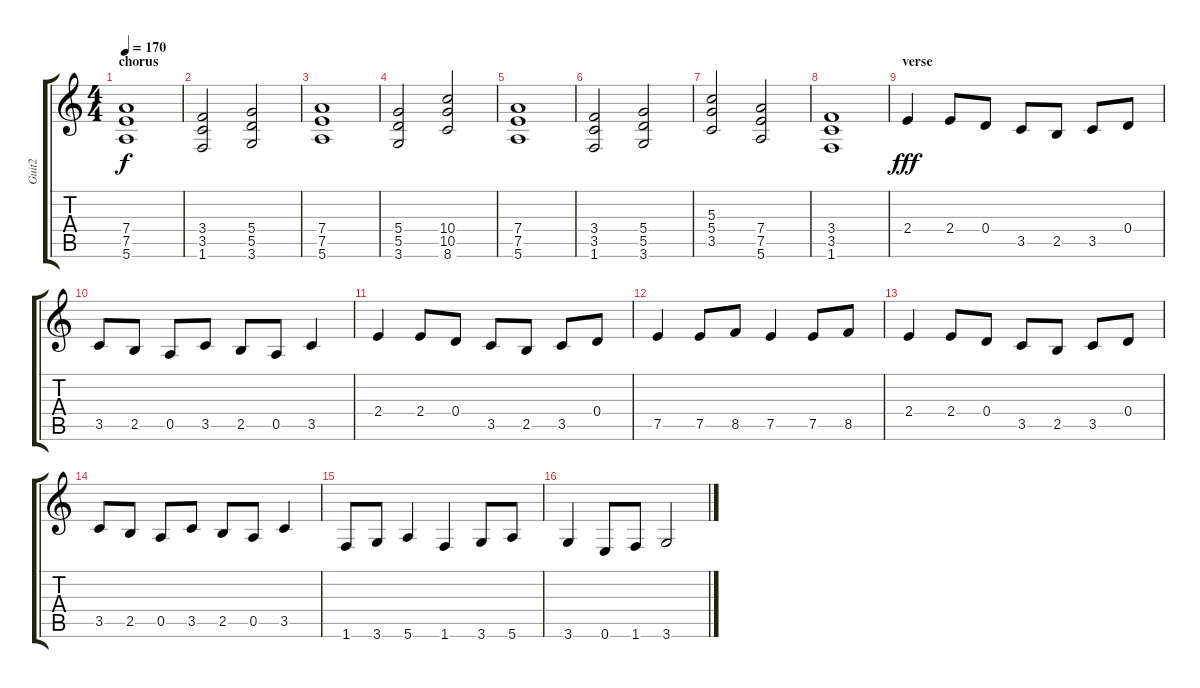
\track ("Guit2" "Guit2") {instrument overdrivenguitar}
\staff {score tabs}
\tuning (E4 B3 G3 D3 A2 E2) {hide}
\ts (4 4)
\section ("" "chorus")
\tempo 170
\clef g2
\ks c
(7.4 7.5 5.6).1{dy f} |
(3.4 3.5 1.6).2 (5.4 5.5 3.6).2 |
(7.4 7.5 5.6).1 |
(5.4 5.5 3.6).2 (10.4 10.5 8.6).2 |
(7.4 7.5 5.6).1 |
(3.4 3.5 1.6).2 (5.4 5.5 3.6).2 |
(5.3 5.4 3.5).2 (7.4 7.5 5.6).2 |
(3.4 3.5 1.6).1 |
\section ("" "verse")
2.4.4{dy fff} 2.4.8 0.4.8 3.5.8 2.5.8 3.5.8 0.4.8 |
3.5.8 2.5.8 0.5.8 3.5.8 2.5.8 0.5.8 3.5.4 |
2.4.4 2.4.8 0.4.8 3.5.8 2.5.8 3.5.8 0.4.8 |
7.5.4 7.5.8 8.5.8 7.5.4 7.5.8 8.5.8 |
2.4.4 2.4.8 0.4.8 3.5.8 2.5.8 3.5.8 0.4.8 |
3.5.8 2.5.8 0.5.8 3.5.8 2.5.8 0.5.8 3.5.4 |
1.6.8 3.6.8 5.6.4 1.6.4 3.6.8 5.6.8 |
3.6.4 0.6.8 1.6.8 3.6.2
